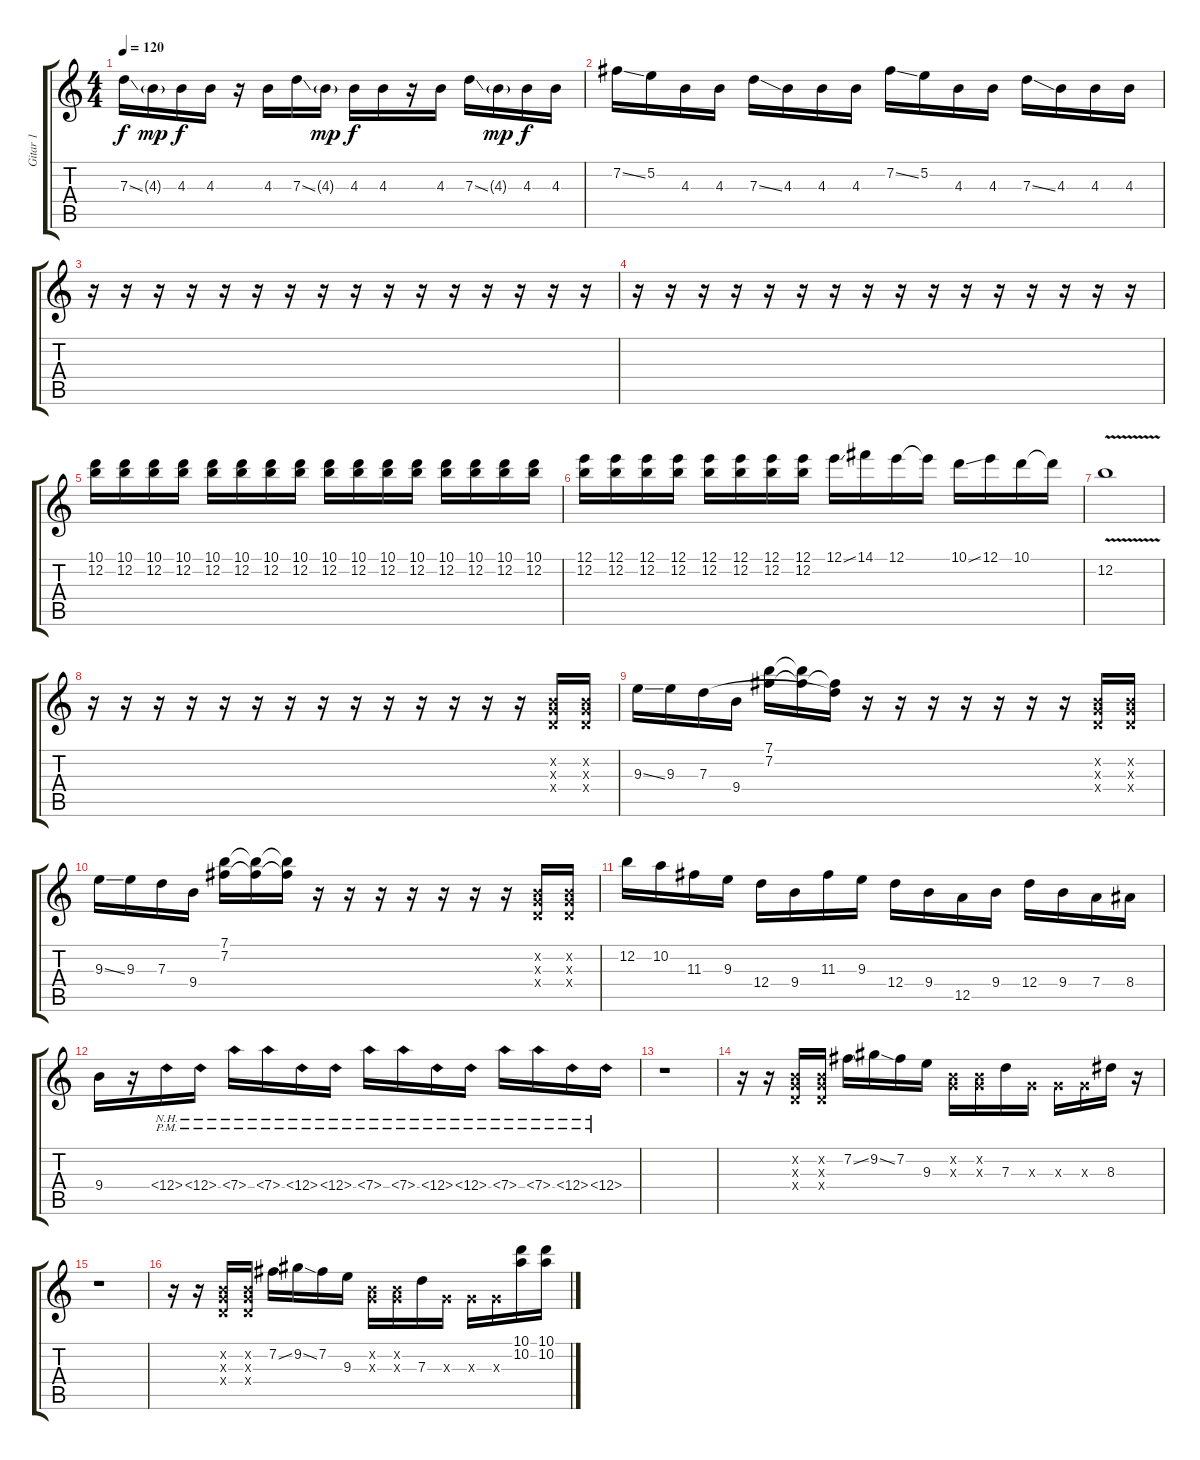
\track ("Gitar 1" "Gitar 1") {instrument electricguitarclean}
\staff {score tabs}
\tuning (E4 B3 G3 D3 A2 E2) {hide}
\ts (4 4)
\tempo 120
\clef g2
\ks c
7.3{ss}.16{dy f} 4.3{g}.16{dy mp} 4.3.16{dy f} 4.3.16 r.16 4.3.16 7.3{ss}.16 4.3{g}.16{dy mp} 4.3.16{dy f} 4.3.16 r.16 4.3.16 7.3{ss}.16 4.3{g}.16{dy mp} 4.3.16{dy f} 4.3.16 |
7.2{ss}.16 5.2.16 4.3.16 4.3.16 7.3{ss}.16 4.3.16 4.3.16 4.3.16 7.2{ss}.16 5.2.16 4.3.16 4.3.16 7.3{ss}.16 4.3.16 4.3.16 4.3.16 |
r.16 r.16 r.16 r.16 r.16 r.16 r.16 r.16 r.16 r.16 r.16 r.16 r.16 r.16 r.16 r.16 |
r.16 r.16 r.16 r.16 r.16 r.16 r.16 r.16 r.16 r.16 r.16 r.16 r.16 r.16 r.16 r.16 |
(10.1 12.2).16 (10.1 12.2).16 (10.1 12.2).16 (10.1 12.2).16 (10.1 12.2).16 (10.1 12.2).16 (10.1 12.2).16 (10.1 12.2).16 (10.1 12.2).16 (10.1 12.2).16 (10.1 12.2).16 (10.1 12.2).16 (10.1 12.2).16 (10.1 12.2).16 (10.1 12.2).16 (10.1 12.2).16 |
(12.1 12.2).16 (12.1 12.2).16 (12.1 12.2).16 (12.1 12.2).16 (12.1 12.2).16 (12.1 12.2).16 (12.1 12.2).16 (12.1 12.2).16 12.1{ss}.16 14.1.16 12.1.16 12.1{t}.16 10.1{ss}.16 12.1.16 10.1.16 10.1{t}.16 |
12.2{v}.1 |
r.16 r.16 r.16 r.16 r.16 r.16 r.16 r.16 r.16 r.16 r.16 r.16 r.16 r.16 (0.2{x} 0.3{x} 0.4{x}).16 (0.2{x} 0.3{x} 0.4{x}).16 |
9.3{ss}.16 9.3.16 7.3.16 9.4.16 (7.1 7.2).16 (7.1{t} 7.2{t}).16 (7.2{t} 7.3{t}).16 r.16 r.16 r.16 r.16 r.16 r.16 r.16 (0.2{x} 0.3{x} 0.4{x}).16 (0.2{x} 0.3{x} 0.4{x}).16 |
9.3{ss}.16 9.3.16 7.3.16 9.4.16 (7.1 7.2).16 (7.1{t} 7.2{t}).16 (7.1{t} 7.2{t}).16 r.16 r.16 r.16 r.16 r.16 r.16 r.16 (0.2{x} 0.3{x} 0.4{x}).16 (0.2{x} 0.3{x} 0.4{x}).16 |
12.2.16 10.2.16 11.3.16 9.3.16 12.4.16 9.4.16 11.3.16 9.3.16 12.4.16 9.4.16 12.5.16 9.4.16 12.4.16 9.4.16 7.4.16 8.4.16 |
9.4.16 r.16 12.4{nh pm}.16 12.4{nh pm}.16 7.4{nh pm}.16 7.4{nh pm}.16 12.4{nh pm}.16 12.4{nh pm}.16 7.4{nh pm}.16 7.4{nh pm}.16 12.4{nh pm}.16 12.4{nh pm}.16 7.4{nh pm}.16 7.4{nh pm}.16 12.4{nh pm}.16 12.4{nh pm}.16 |
r.1 |
r.16 r.16 (0.2{x} 0.3{x} 0.4{x}).16 (0.2{x} 0.3{x} 0.4{x}).16 7.2{ss}.16 9.2{ss}.16 7.2.16 9.3.16 (0.2{x} 0.3{x}).16 (0.2{x} 0.3{x}).16 7.3.16 0.3{x}.16 0.3{x}.16 0.3{x}.16 8.3.16 r.16 |
r.1 |
r.16 r.16 (0.2{x} 0.3{x} 0.4{x}).16 (0.2{x} 0.3{x} 0.4{x}).16 7.2{ss}.16 9.2{ss}.16 7.2.16 9.3.16 (0.2{x} 0.3{x}).16 (0.2{x} 0.3{x}).16 7.3.16 0.3{x}.16 0.3{x}.16 0.3{x}.16 (10.1 10.2).16 (10.1 10.2).16
